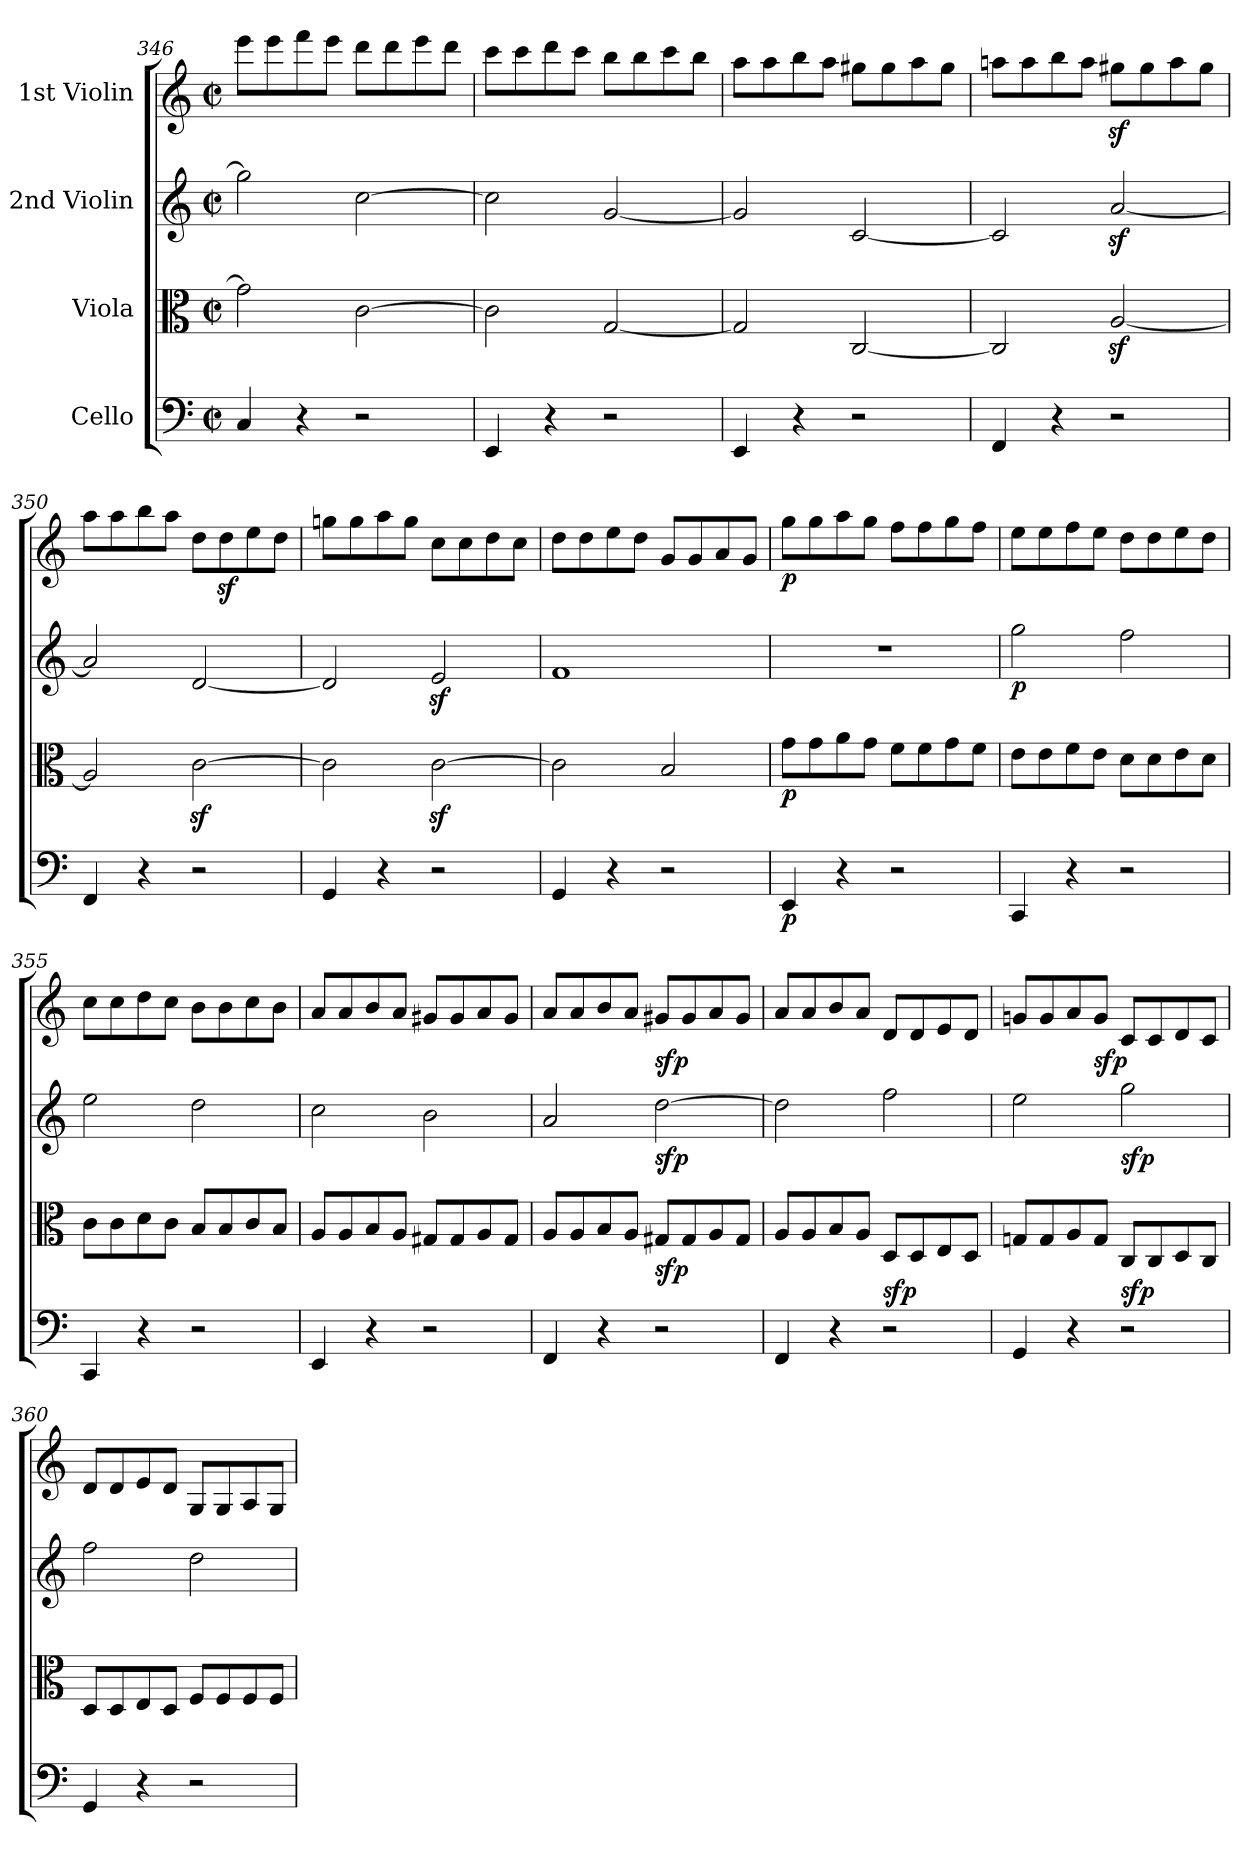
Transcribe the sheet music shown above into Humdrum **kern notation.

**kern	**dynam	**kern	**dynam	**kern	**dynam	**kern	**dynam
*part4	*part4	*part3	*part3	*part2	*part2	*part1	*part1
*staff4	*staff4	*staff3	*staff3	*staff2	*staff2	*staff1	*staff1
*I"Cello	*	*I"Viola	*	*I"2nd Violin	*	*I"1st Violin	*
*clefF4	*	*clefC3	*	*clefG2	*	*clefG2	*
*k[]	*	*k[]	*	*k[]	*	*k[]	*
*M2/2	*	*M2/2	*	*M2/2	*	*M2/2	*
*met(c|)	*	*met(c|)	*	*met(c|)	*	*met(c|)	*
=346	=346	=346	=346	=346	=346	=346	=346
4C/	.	2g\]	.	2gg\]	.	8eee\L	.
.	.	.	.	.	.	8eee\	.
4r	.	.	.	.	.	8fff\	.
.	.	.	.	.	.	8eee\J	.
2r	.	[2c\	.	[2cc\	.	8ddd\L	.
.	.	.	.	.	.	8ddd\	.
.	.	.	.	.	.	8eee\	.
.	.	.	.	.	.	8ddd\J	.
=347	=347	=347	=347	=347	=347	=347	=347
4EE/	.	2c\]	.	2cc\]	.	8ccc\L	.
.	.	.	.	.	.	8ccc\	.
4r	.	.	.	.	.	8ddd\	.
.	.	.	.	.	.	8ccc\J	.
2r	.	[2G/	.	[2g/	.	8bb\L	.
.	.	.	.	.	.	8bb\	.
.	.	.	.	.	.	8ccc\	.
.	.	.	.	.	.	8bb\J	.
=348	=348	=348	=348	=348	=348	=348	=348
4EE/	.	2G/]	.	2g/]	.	8aa\L	.
.	.	.	.	.	.	8aa\	.
4r	.	.	.	.	.	8bb\	.
.	.	.	.	.	.	8aa\J	.
2r	.	[2C/	.	[2c/	.	8gg#X\L	.
.	.	.	.	.	.	8gg#\	.
.	.	.	.	.	.	8aa\	.
.	.	.	.	.	.	8gg#\J	.
=349	=349	=349	=349	=349	=349	=349	=349
4FF/	.	2C/]	.	2c/]	.	8aan\L	.
.	.	.	.	.	.	8aa\	.
4r	.	.	.	.	.	8bb\	.
.	.	.	.	.	.	8aa\J	.
2r	.	[2Az</	.	[2az</	.	8gg#Xz<\L	.
.	.	.	.	.	.	8gg#\	.
.	.	.	.	.	.	8aa\	.
.	.	.	.	.	.	8gg#\J	.
=350	=350	=350	=350	=350	=350	=350	=350
4FF/	.	2A/]	.	2a/]	.	8aa\L	.
.	.	.	.	.	.	8aa\	.
4r	.	.	.	.	.	8bb\	.
.	.	.	.	.	.	8aa\J	.
2r	.	[2cz<\	.	[2d/	.	8dd\L	.
.	.	.	.	.	.	8ddz<\	.
.	.	.	.	.	.	8ee\	.
.	.	.	.	.	.	8dd\J	.
=351	=351	=351	=351	=351	=351	=351	=351
4GG/	.	2c\]	.	2d/]	.	8ggn\L	.
.	.	.	.	.	.	8gg\	.
4r	.	.	.	.	.	8aa\	.
.	.	.	.	.	.	8gg\J	.
2r	.	[2cz>\	.	2ez>/	.	8cc\L	.
.	.	.	.	.	.	8cc\	.
.	.	.	.	.	.	8dd\	.
.	.	.	.	.	.	8cc\J	.
=352	=352	=352	=352	=352	=352	=352	=352
4GG/	.	2c\]	.	1f	.	8dd\L	.
.	.	.	.	.	.	8dd\	.
4r	.	.	.	.	.	8ee\	.
.	.	.	.	.	.	8dd\J	.
2r	.	2B/	.	.	.	8g/L	.
.	.	.	.	.	.	8g/	.
.	.	.	.	.	.	8a/	.
.	.	.	.	.	.	8g/J	.
=353	=353	=353	=353	=353	=353	=353	=353
!	!LO:DY:b	!	!LO:DY:b	!	!	!	!LO:DY:b
4EE/	p	8g\L	p	1r	.	8gg\L	p
.	.	8g\	.	.	.	8gg\	.
4r	.	8a\	.	.	.	8aa\	.
.	.	8g\J	.	.	.	8gg\J	.
2r	.	8f\L	.	.	.	8ff\L	.
.	.	8f\	.	.	.	8ff\	.
.	.	8g\	.	.	.	8gg\	.
.	.	8f\J	.	.	.	8ff\J	.
=354	=354	=354	=354	=354	=354	=354	=354
!	!	!	!	!	!LO:DY:b	!	!
4CC/	.	8e\L	.	2gg\	p	8ee\L	.
.	.	8e\	.	.	.	8ee\	.
4r	.	8f\	.	.	.	8ff\	.
.	.	8e\J	.	.	.	8ee\J	.
2r	.	8d\L	.	2ff\	.	8dd\L	.
.	.	8d\	.	.	.	8dd\	.
.	.	8e\	.	.	.	8ee\	.
.	.	8d\J	.	.	.	8dd\J	.
=355	=355	=355	=355	=355	=355	=355	=355
4CC/	.	8c\L	.	2ee\	.	8cc\L	.
.	.	8c\	.	.	.	8cc\	.
4r	.	8d\	.	.	.	8dd\	.
.	.	8c\J	.	.	.	8cc\J	.
2r	.	8B/L	.	2dd\	.	8b\L	.
.	.	8B/	.	.	.	8b\	.
.	.	8c/	.	.	.	8cc\	.
.	.	8B/J	.	.	.	8b\J	.
=356	=356	=356	=356	=356	=356	=356	=356
4EE/	.	8A/L	.	2cc\	.	8a/L	.
.	.	8A/	.	.	.	8a/	.
4r	.	8B/	.	.	.	8b/	.
.	.	8A/J	.	.	.	8a/J	.
2r	.	8G#X/L	.	2b\	.	8g#X/L	.
.	.	8G#/	.	.	.	8g#/	.
.	.	8A/	.	.	.	8a/	.
.	.	8G#/J	.	.	.	8g#/J	.
=357	=357	=357	=357	=357	=357	=357	=357
4FF/	.	8A/L	.	2a/	.	8a/L	.
.	.	8A/	.	.	.	8a/	.
4r	.	8B/	.	.	.	8b/	.
.	.	8A/J	.	.	.	8a/J	.
!	!	!	!LO:DY:b	!	!LO:DY:b	!	!LO:DY:b
2r	.	8G#X/L	sfp	[2dd\	sfp	8g#X/L	sfp
.	.	8G#/	.	.	.	8g#/	.
.	.	8A/	.	.	.	8a/	.
.	.	8G#/J	.	.	.	8g#/J	.
=358	=358	=358	=358	=358	=358	=358	=358
4FF/	.	8A/L	.	2dd\]	.	8a/L	.
.	.	8A/	.	.	.	8a/	.
4r	.	8B/	.	.	.	8b/	.
.	.	8A/J	.	.	.	8a/J	.
!	!LO:DY:a	!	!	!	!LO:DY:b	!	!
!	!	!	!	!	!LO:DY:n=1:a	!	!
2r	sfp	8D/L	.	2ff\	sfp sfp	8d/L	.
.	.	8D/	.	.	.	8d/	.
.	.	8E/	.	.	.	8e/	.
.	.	8D/J	.	.	.	8d/J	.
=359	=359	=359	=359	=359	=359	=359	=359
4GG/	.	8Gn/L	.	2ee\	.	8gn/L	.
.	.	8G/	.	.	.	8g/	.
4r	.	8A/	.	.	.	8a/	.
!	!	!	!	!	!	!	!LO:DY:b
.	.	8G/J	.	.	.	8g/J	sfp
!	!LO:DY:a	!	!	!	!LO:DY:b	!	!
2r	sfp	8C/L	.	2gg\	sfp	8c/L	.
.	.	8C/	.	.	.	8c/	.
.	.	8D/	.	.	.	8d/	.
.	.	8C/J	.	.	.	8c/J	.
=360	=360	=360	=360	=360	=360	=360	=360
4GG/	.	8D/L	.	2ff\	.	8d/L	.
.	.	8D/	.	.	.	8d/	.
4r	.	8E/	.	.	.	8e/	.
.	.	8D/J	.	.	.	8d/J	.
2r	.	8F/L	.	2dd\	.	8G/L	.
.	.	8F/	.	.	.	8G/	.
.	.	8F/	.	.	.	8A/	.
.	.	8F/J	.	.	.	8G/J	.
=	=	=	=	=	=	=	=
*-	*-	*-	*-	*-	*-	*-	*-
